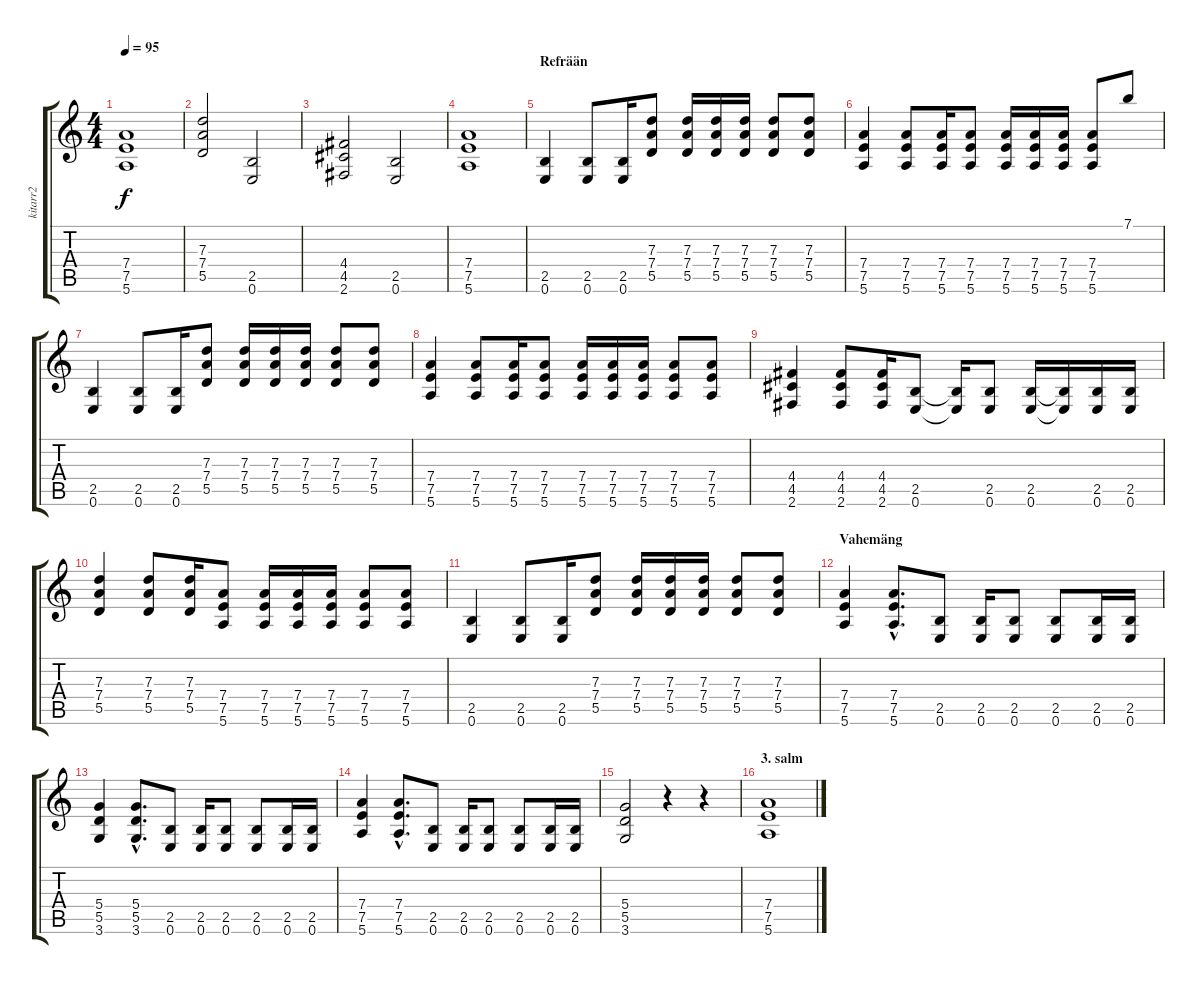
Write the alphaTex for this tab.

\track ("kitarr2" "kitarr2") {instrument overdrivenguitar}
\staff {score tabs}
\tuning (E4 B3 G3 D3 A2 E2) {hide}
\ts (4 4)
\tempo 95
\clef g2
\ks c
(7.4 7.5 5.6).1{dy f} |
(7.3 7.4 5.5).2 (2.5 0.6).2 |
(4.4 4.5 2.6).2 (2.5 0.6).2 |
(7.4 7.5 5.6).1 |
\section ("" "Refrään")
(2.5 0.6).4 (2.5 0.6).8 (2.5 0.6).16 (7.3 7.4 5.5).8 (7.3 7.4 5.5).16 (7.3 7.4 5.5).16 (7.3 7.4 5.5).16 (7.3 7.4 5.5).8 (7.3 7.4 5.5).8 |
(7.4 7.5 5.6).4 (7.4 7.5 5.6).8 (7.4 7.5 5.6).16 (7.4 7.5 5.6).8 (7.4 7.5 5.6).16 (7.4 7.5 5.6).16 (7.4 7.5 5.6).16 (7.4 7.5 5.6).8 7.1.8 |
(2.5 0.6).4 (2.5 0.6).8 (2.5 0.6).16 (7.3 7.4 5.5).8 (7.3 7.4 5.5).16 (7.3 7.4 5.5).16 (7.3 7.4 5.5).16 (7.3 7.4 5.5).8 (7.3 7.4 5.5).8 |
(7.4 7.5 5.6).4 (7.4 7.5 5.6).8 (7.4 7.5 5.6).16 (7.4 7.5 5.6).8 (7.4 7.5 5.6).16 (7.4 7.5 5.6).16 (7.4 7.5 5.6).16 (7.4 7.5 5.6).8 (7.4 7.5 5.6).8 |
(4.4 4.5 2.6).4 (4.4 4.5 2.6).8 (4.4 4.5 2.6).16 (2.5 0.6).8 (2.5{t} 0.6{t}).16 (2.5 0.6).8 (2.5 0.6).16 (2.5{t} 0.6{t}).16 (2.5 0.6).16 (2.5 0.6).16 |
(7.3 7.4 5.5).4 (7.3 7.4 5.5).8 (7.3 7.4 5.5).16 (7.4 7.5 5.6).8 (7.4 7.5 5.6).16 (7.4 7.5 5.6).16 (7.4 7.5 5.6).16 (7.4 7.5 5.6).8 (7.4 7.5 5.6).8 |
(2.5 0.6).4 (2.5 0.6).8 (2.5 0.6).16 (7.3 7.4 5.5).8 (7.3 7.4 5.5).16 (7.3 7.4 5.5).16 (7.3 7.4 5.5).16 (7.3 7.4 5.5).8 (7.3 7.4 5.5).8 |
\section ("" "Vahemäng")
(7.4 7.5 5.6).4 (7.4{hac} 7.5{hac} 5.6{hac}).8{d} (2.5 0.6).8 (2.5 0.6).16 (2.5 0.6).8 (2.5 0.6).8 (2.5 0.6).16 (2.5 0.6).16 |
(5.4 5.5 3.6).4 (5.4{hac} 5.5{hac} 3.6{hac}).8{d} (2.5 0.6).8 (2.5 0.6).16 (2.5 0.6).8 (2.5 0.6).8 (2.5 0.6).16 (2.5 0.6).16 |
(7.4 7.5 5.6).4 (7.4{hac} 7.5{hac} 5.6{hac}).8{d} (2.5 0.6).8 (2.5 0.6).16 (2.5 0.6).8 (2.5 0.6).8 (2.5 0.6).16 (2.5 0.6).16 |
(5.4 5.5 3.6).2 r.4 r.4 |
\section ("" "3. salm")
(7.4 7.5 5.6).1
